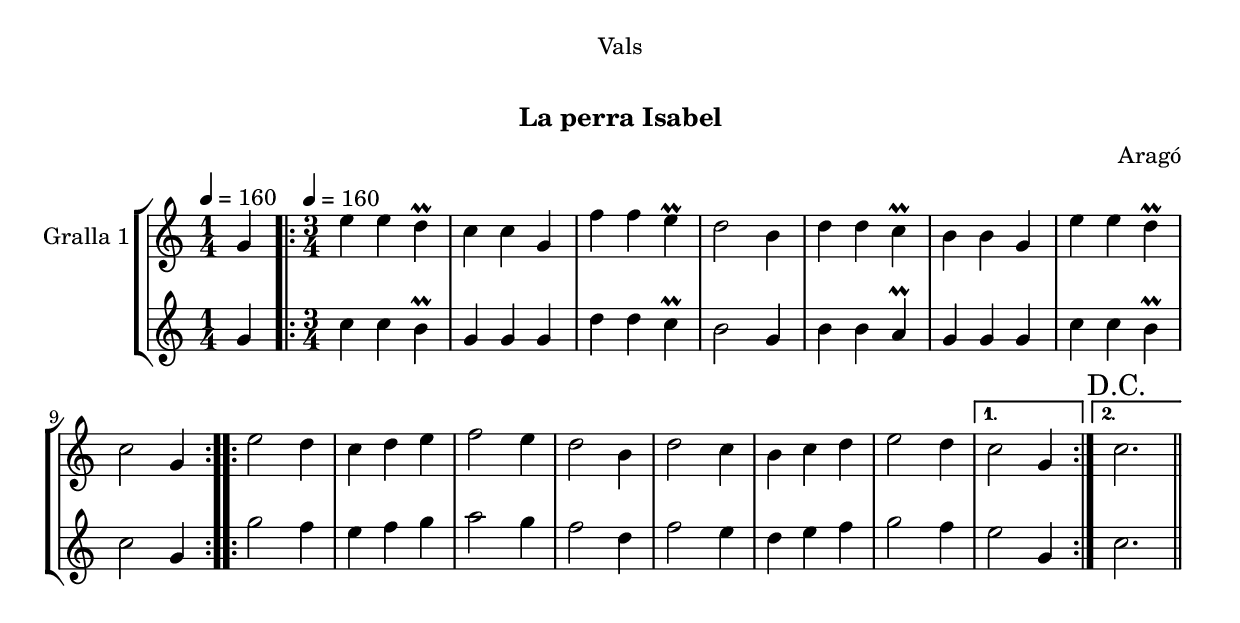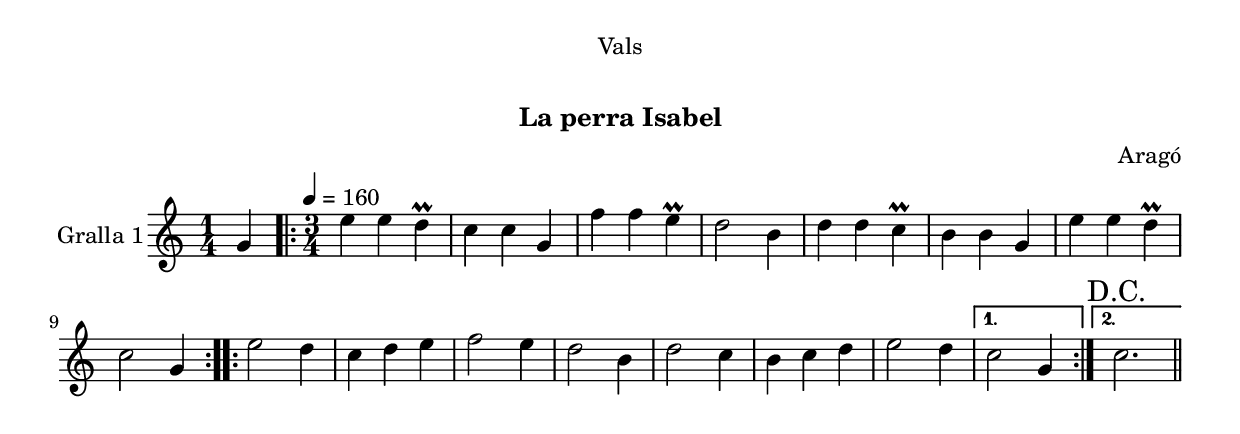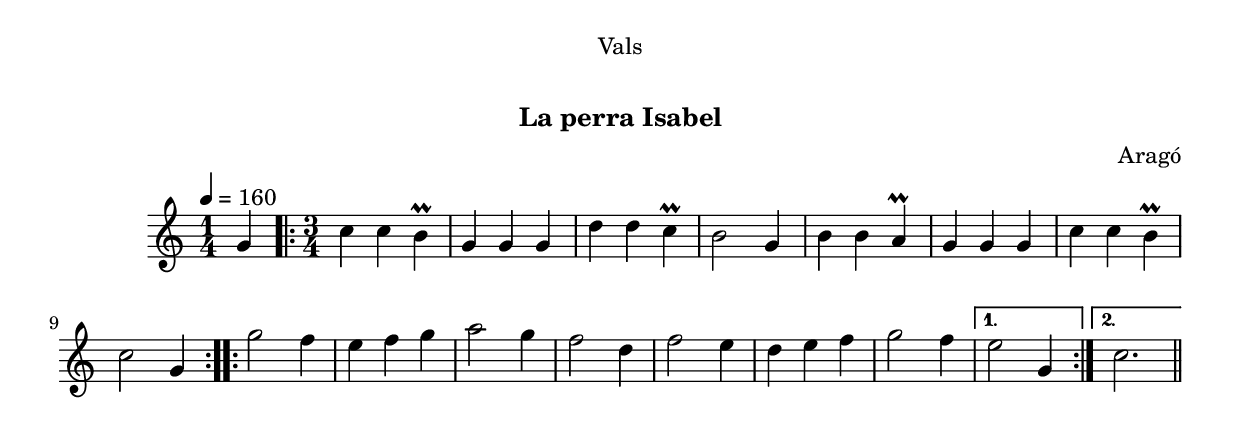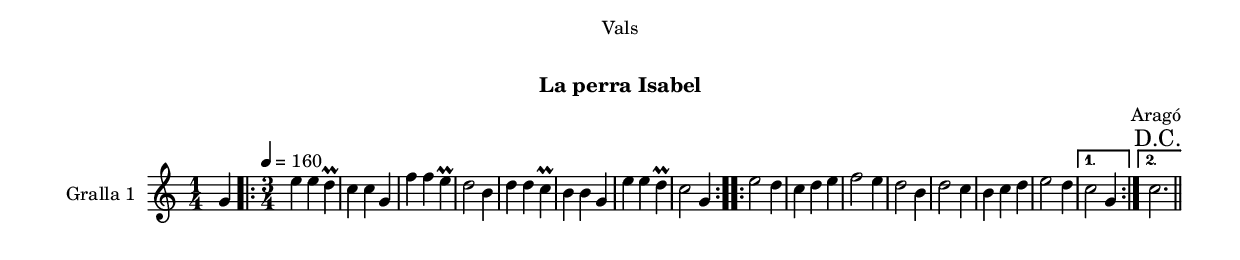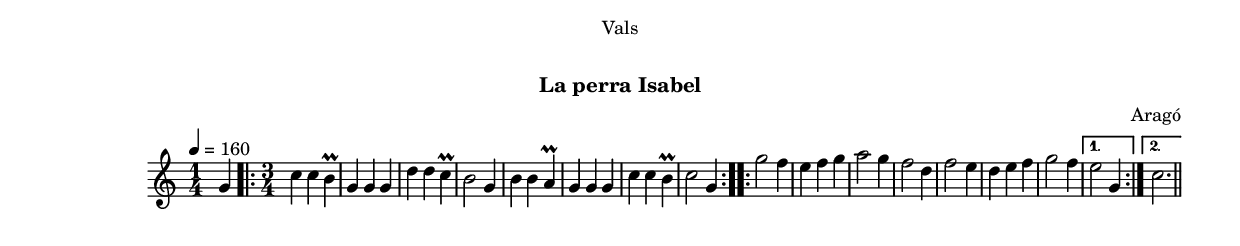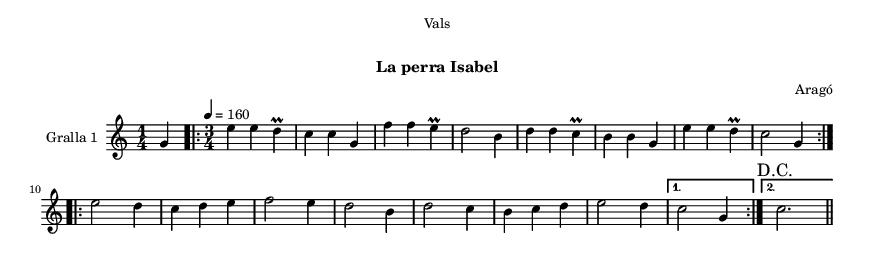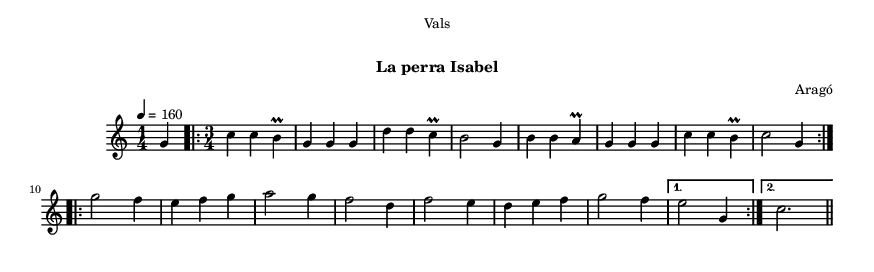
\version "2.16.0"

\header {
  dedication="Vals"
  title=" "
  subtitle="La perra Isabel"
  subsubtitle=""
  poet=""
  meter=""
  piece=""
  composer="Aragó"
  arranger=""
  opus=""
  instrument=""
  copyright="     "
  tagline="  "
}

liniaroAa =
\relative g'
{
  \clef treble
  \key c \major
  \time 1/4
  g4 \tempo 4 = 160  |
  \time 3/4   \repeat volta 2 { e'4 e d\prall  |
  c4 c g  |
  f'4 f e\prall  |
  %05
  d2 b4  |
  d4 d c\prall  |
  b4 b g  |
  e'4 e d\prall  |
  c2 g4  | }
  %10
  \repeat volta 2 { e'2 d4  |
  c4 d e  |
  f2 e4  |
  d2 b4  |
  d2 c4  |
  %15
  b4 c d  |
  e2 d4 }
  \alternative { { c2 g4 }
  { \mark "D.C." c2. } } \bar "||"
}

liniaroAb =
\relative g'
{
  \tempo 4 = 160
  \clef treble
  \key c \major
  \time 1/4
  g4  |
  \time 3/4   \repeat volta 2 { c4 c b\prall  |
  g4 g g  |
  d'4 d c\prall  |
  %05
  b2 g4  |
  b4 b a\prall  |
  g4 g g  |
  c4 c b\prall  |
  c2 g4  | }
  %10
  \repeat volta 2 { g'2 f4  |
  e4 f g  |
  a2 g4  |
  f2 d4  |
  f2 e4  |
  %15
  d4 e f  |
  g2 f4 }
  \alternative { { e2 g,4 }
  { c2. } } \bar "||"
}

\book {

\paper {
  print-page-number = false
  #(set-paper-size "a4")
  #(layout-set-staff-size 20)
}

\bookpart {
  \score {
    \new StaffGroup {
      \override Score.RehearsalMark #'self-alignment-X = #LEFT
      <<
        \new Staff \with {instrumentName = #"Gralla 1" } \liniaroAa
        \new Staff \with {instrumentName = #"" } \liniaroAb
      >>
    }
    \layout {}
  }\score { \unfoldRepeats
    \new StaffGroup {
      \override Score.RehearsalMark #'self-alignment-X = #LEFT
      <<
        \new Staff \with {instrumentName = #"Gralla 1" } \liniaroAa
        \new Staff \with {instrumentName = #"" } \liniaroAb
      >>
    }
    \midi {}
  }
}

\bookpart {
  \header {}
  \score {
    \new StaffGroup {
      \override Score.RehearsalMark #'self-alignment-X = #LEFT
      <<
        \new Staff \with {instrumentName = #"Gralla 1" } \liniaroAa
      >>
    }
    \layout {}
  }\score { \unfoldRepeats
    \new StaffGroup {
      \override Score.RehearsalMark #'self-alignment-X = #LEFT
      <<
        \new Staff \with {instrumentName = #"Gralla 1" } \liniaroAa
      >>
    }
    \midi {}
  }
}

\bookpart {
  \header {}
  \score {
    \new StaffGroup {
      \override Score.RehearsalMark #'self-alignment-X = #LEFT
      <<
        \new Staff \with {instrumentName = #"" } \liniaroAb
      >>
    }
    \layout {}
  }\score { \unfoldRepeats
    \new StaffGroup {
      \override Score.RehearsalMark #'self-alignment-X = #LEFT
      <<
        \new Staff \with {instrumentName = #"" } \liniaroAb
      >>
    }
    \midi {}
  }
}

}

\book {

\paper {
  print-page-number = false
  #(set-paper-size "a5landscape")
  #(layout-set-staff-size 16)
  #(define output-suffix "a5")
}

\bookpart {
  \header {}
  \score {
    \new StaffGroup {
      \override Score.RehearsalMark #'self-alignment-X = #LEFT
      <<
        \new Staff \with {instrumentName = #"Gralla 1" } \liniaroAa
      >>
    }
    \layout {}
  }
}

\bookpart {
  \header {}
  \score {
    \new StaffGroup {
      \override Score.RehearsalMark #'self-alignment-X = #LEFT
      <<
        \new Staff \with {instrumentName = #"" } \liniaroAb
      >>
    }
    \layout {}
  }
}

}

\book {

\paper {
  print-page-number = false
  #(set-paper-size "a6landscape")
  #(layout-set-staff-size 12)
  #(define output-suffix "a6")
}

\bookpart {
  \header {}
  \score {
    \new StaffGroup {
      \override Score.RehearsalMark #'self-alignment-X = #LEFT
      <<
        \new Staff \with {instrumentName = #"Gralla 1" } \liniaroAa
      >>
    }
    \layout {}
  }
}

\bookpart {
  \header {}
  \score {
    \new StaffGroup {
      \override Score.RehearsalMark #'self-alignment-X = #LEFT
      <<
        \new Staff \with {instrumentName = #"" } \liniaroAb
      >>
    }
    \layout {}
  }
}

}

